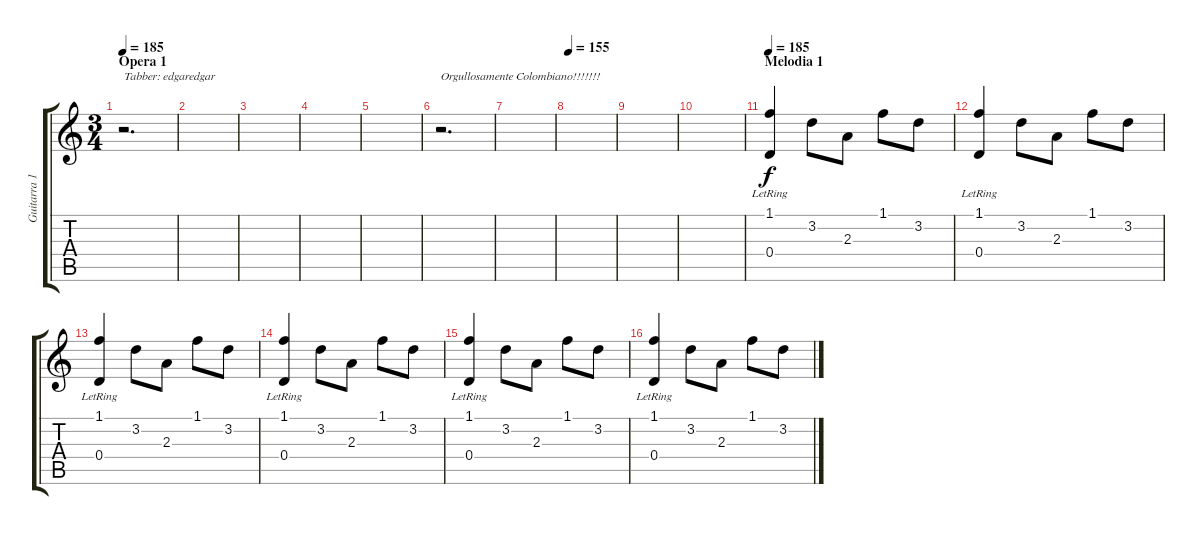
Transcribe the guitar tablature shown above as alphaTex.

\track ("Guitarra 1" "Guitarra 1") {instrument acousticguitarsteel}
\staff {score tabs}
\tuning (E4 B3 G3 D3 A2 E2) {hide}
\ts (3 4)
\section ("" "Opera 1")
\tempo 185
\tempo 180
\tempo 185
\clef g2
\ks c
r.2{d txt "Tabber: edgaredgar" dy f instrument acousticguitarsteel} |
|
|
|
|
r.2{d txt "Orgullosamente Colombiano!!!!!!!"} |
|
\tempo 155
|
|
|
\section ("" "Melodia 1")
\tempo 185
(1.1 0.4{lr}).4 3.2.8 2.3.8 1.1.8 3.2.8 |
(1.1 0.4{lr}).4 3.2.8 2.3.8 1.1.8 3.2.8 |
(1.1 0.4{lr}).4 3.2.8 2.3.8 1.1.8 3.2.8 |
(1.1 0.4{lr}).4 3.2.8 2.3.8 1.1.8 3.2.8 |
(1.1 0.4{lr}).4 3.2.8 2.3.8 1.1.8 3.2.8 |
(1.1 0.4{lr}).4 3.2.8 2.3.8 1.1.8 3.2.8
